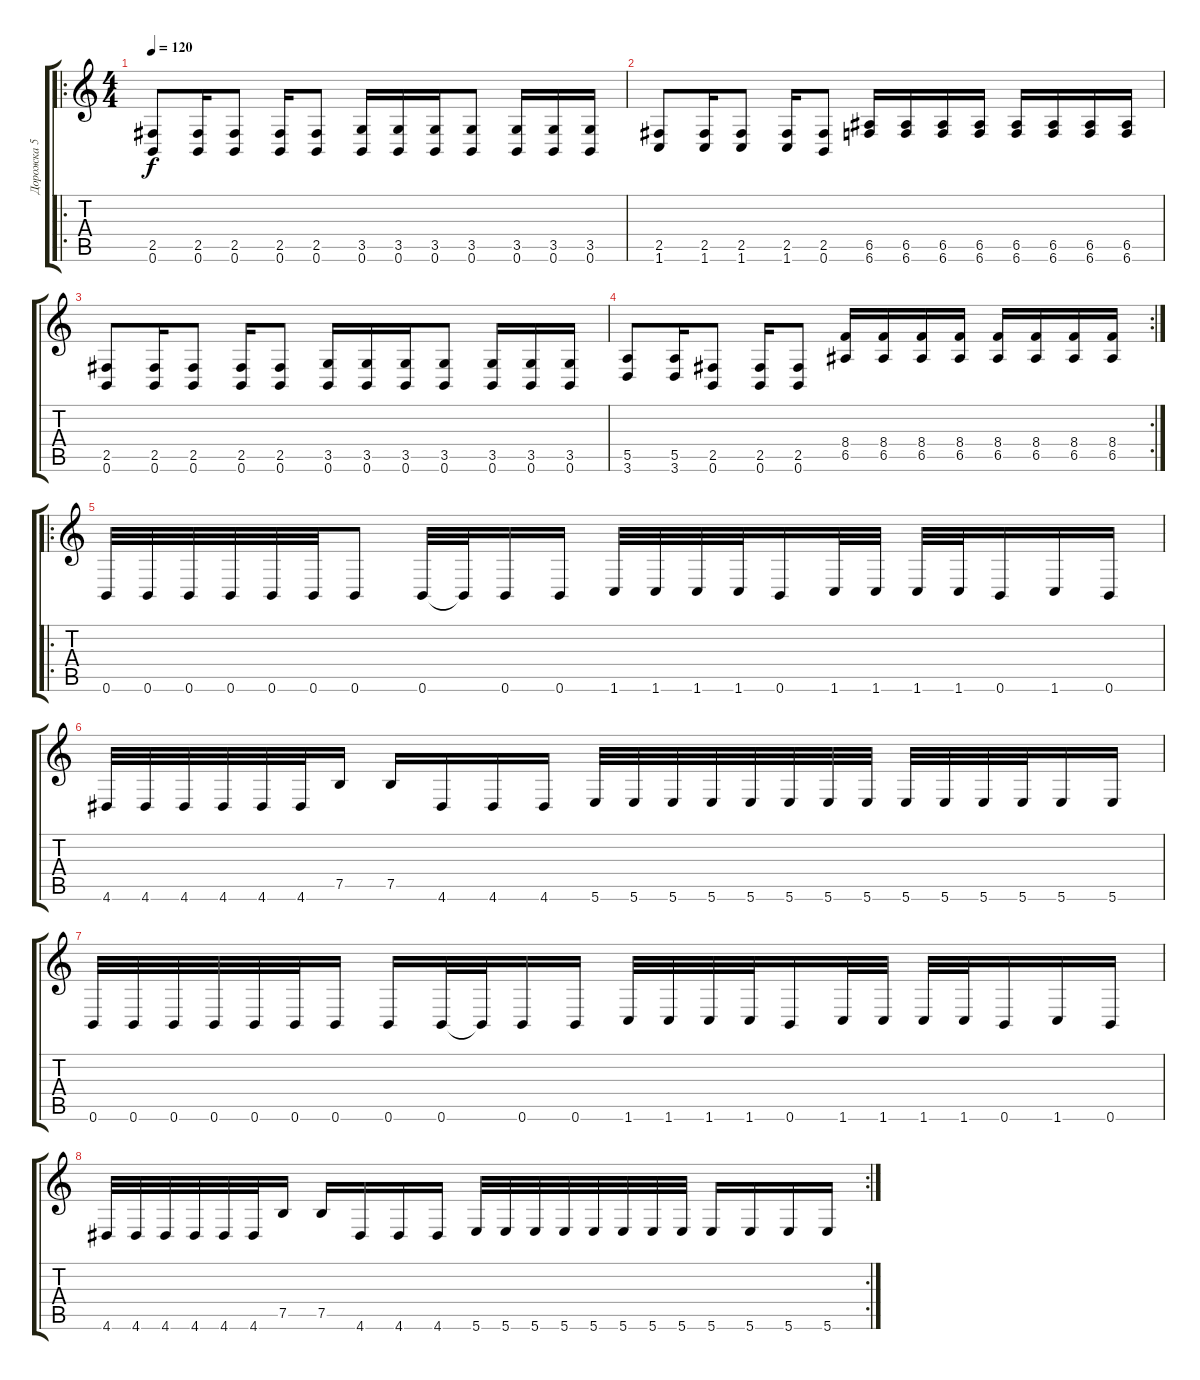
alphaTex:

\track ("Дорожка 5" "Дорожка 5") {instrument distortionguitar}
\staff {score tabs}
\tuning (B3 Gb3 D3 A2 E2 B1) {hide}
\ro
\ts (4 4)
\tempo 120
\clef g2
\ks c
(2.5 0.6).8{dy f} (2.5 0.6).16 (2.5 0.6).8 (2.5 0.6).16 (2.5 0.6).8 (3.5 0.6).16 (3.5 0.6).16 (3.5 0.6).16 (3.5 0.6).8 (3.5 0.6).16 (3.5 0.6).16 (3.5 0.6).16 |
(2.5 1.6).8 (2.5 1.6).16 (2.5 1.6).8 (2.5 1.6).16 (2.5 0.6).8 (6.5 6.6).16 (6.5 6.6).16 (6.5 6.6).16 (6.5 6.6).16 (6.5 6.6).16 (6.5 6.6).16 (6.5 6.6).16 (6.5 6.6).16 |
(2.5 0.6).8 (2.5 0.6).16 (2.5 0.6).8 (2.5 0.6).16 (2.5 0.6).8 (3.5 0.6).16 (3.5 0.6).16 (3.5 0.6).16 (3.5 0.6).8 (3.5 0.6).16 (3.5 0.6).16 (3.5 0.6).16 |
\rc 2
(5.5 3.6).8 (5.5 3.6).16 (2.5 0.6).8 (2.5 0.6).16 (2.5 0.6).8 (8.4 6.5).16 (8.4 6.5).16 (8.4 6.5).16 (8.4 6.5).16 (8.4 6.5).16 (8.4 6.5).16 (8.4 6.5).16 (8.4 6.5).16 |
\ro
0.6.32 0.6.32 0.6.32 0.6.32 0.6.32 0.6.32 0.6.8 0.6.32 0.6{t}.32 0.6.16 0.6.16 1.6.32 1.6.32 1.6.32 1.6.32 0.6.16 1.6.32 1.6.32 1.6.32 1.6.32 0.6.16 1.6.16 0.6.16 |
4.6.32 4.6.32 4.6.32 4.6.32 4.6.32 4.6.32 7.5.16 7.5.16 4.6.16 4.6.16 4.6.16 5.6.32 5.6.32 5.6.32 5.6.32 5.6.32 5.6.32 5.6.32 5.6.32 5.6.32 5.6.32 5.6.32 5.6.32 5.6.16 5.6.16 |
0.6.32 0.6.32 0.6.32 0.6.32 0.6.32 0.6.32 0.6.16 0.6.16 0.6.32 0.6{t}.32 0.6.16 0.6.16 1.6.32 1.6.32 1.6.32 1.6.32 0.6.16 1.6.32 1.6.32 1.6.32 1.6.32 0.6.16 1.6.16 0.6.16 |
\rc 2
4.6.32 4.6.32 4.6.32 4.6.32 4.6.32 4.6.32 7.5.16 7.5.16 4.6.16 4.6.16 4.6.16 5.6.32 5.6.32 5.6.32 5.6.32 5.6.32 5.6.32 5.6.32 5.6.32 5.6.16 5.6.16 5.6.16 5.6.16
